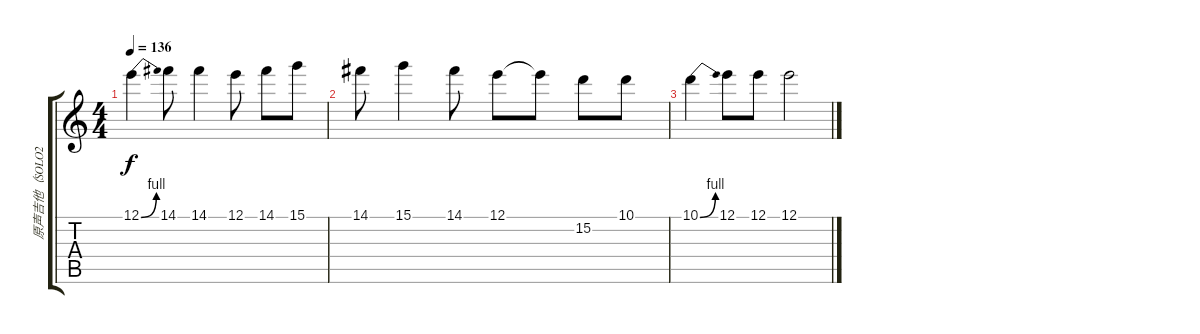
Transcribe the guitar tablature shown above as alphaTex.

\track ("原声吉他（SOLO2）" "原声吉他（SOLO2") {instrument acousticguitarnylon}
\staff {score tabs}
\tuning (E4 B3 G3 D3 A2 E2) {hide}
\ts (4 4)
\tempo 136
\clef g2
\ks c
12.1{be (bend 0 0 60 4)}.4{dy f} 14.1.8 14.1.4 12.1.8 14.1.8 15.1.8 |
14.1.8 15.1.4 14.1.8 12.1.8 12.1{t}.8 15.2.8 10.1.8 |
10.1{be (bend 0 0 60 4)}.4 12.1.8 12.1.8 12.1.2
